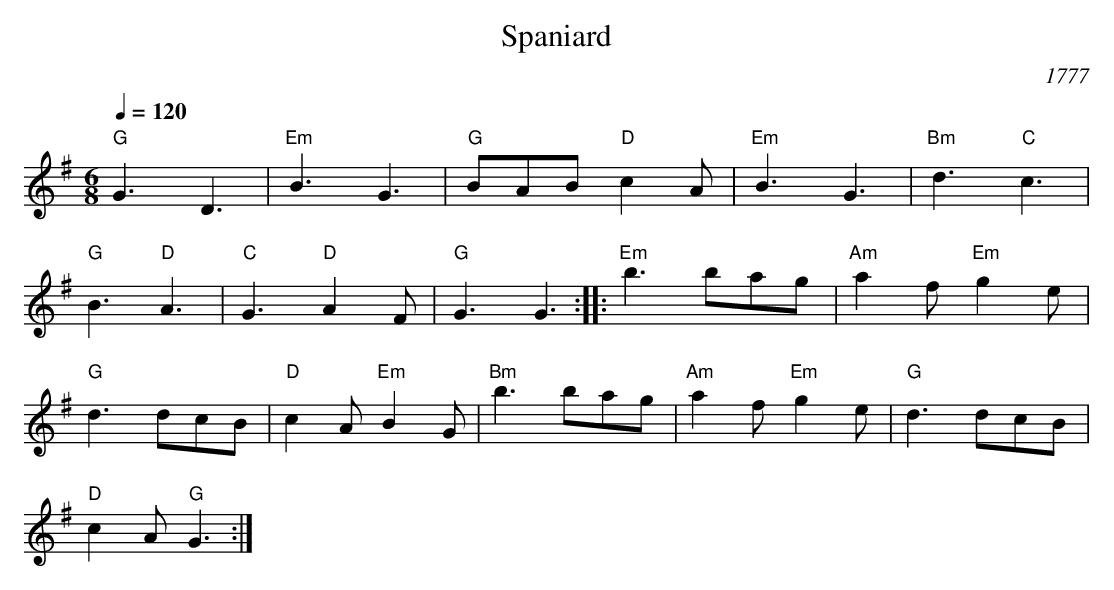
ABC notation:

X:1    %Music
T:Spaniard     %Tune name
C:1777     %Tune composer
Q:1/4=120     %Tempo
M:6/8     %Meter
L:1/8     %
K:G
"G"G3 D3 | "Em"B3 G3 | "G"BAB "D"c2 A | "Em"B3 G3 | "Bm"d3 "C"c3 |
"G"B3 "D"A3 | "C"G3 "D"A2 F | "G"G3 G3 :: "Em"b3 bag | "Am"a2 f "Em"g2 e |
"G"d3 dcB | "D"c2 A "Em"B2 G | "Bm"b3 bag | "Am"a2 f "Em"g2 e | "G"d3 dcB |
"D"c2 A "G"G3 :|
